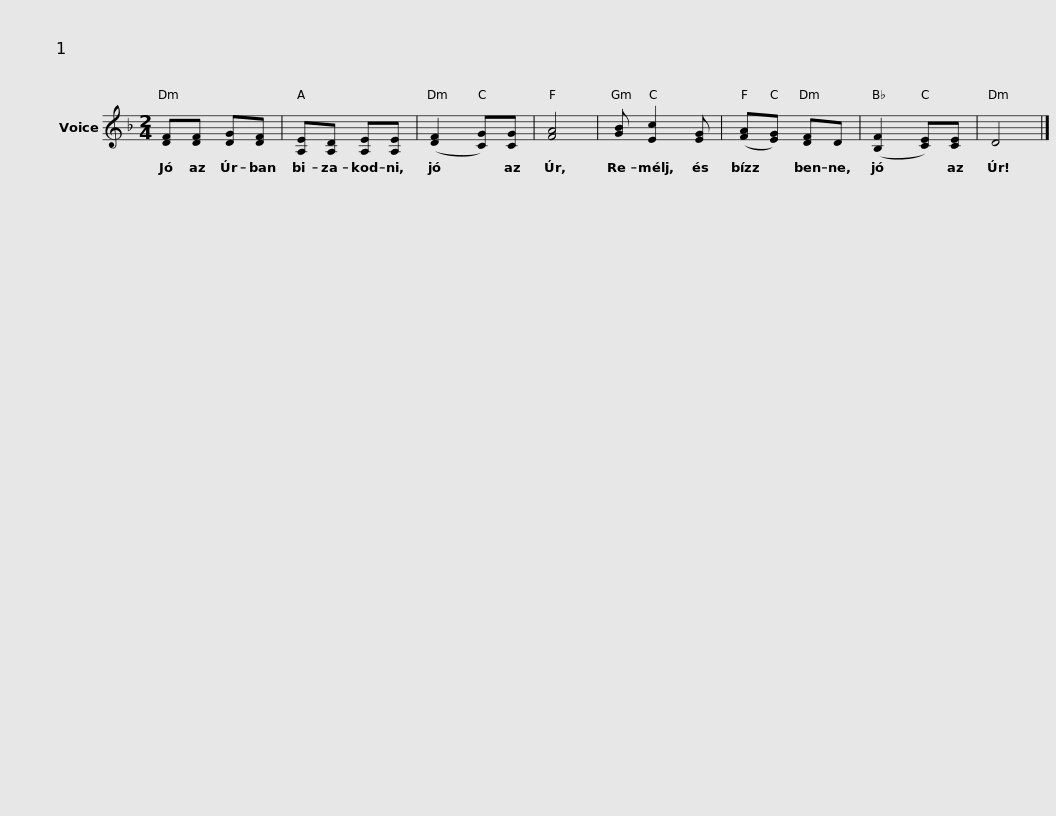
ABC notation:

X:1
L:1/8
M:2/4
I:linebreak $
K:F
V:1 treble
V:1
 [DF][DF] [DG][DF] | [A,E][A,D] [A,E][A,E] | ([DF]2 [CG])[CG] | [FA]4 | [GB] [Ec]2 [EG] | %5
 ([FA][EG]) [DF]D | ([B,F]2 [CE])[CE] | D4 |] %8
